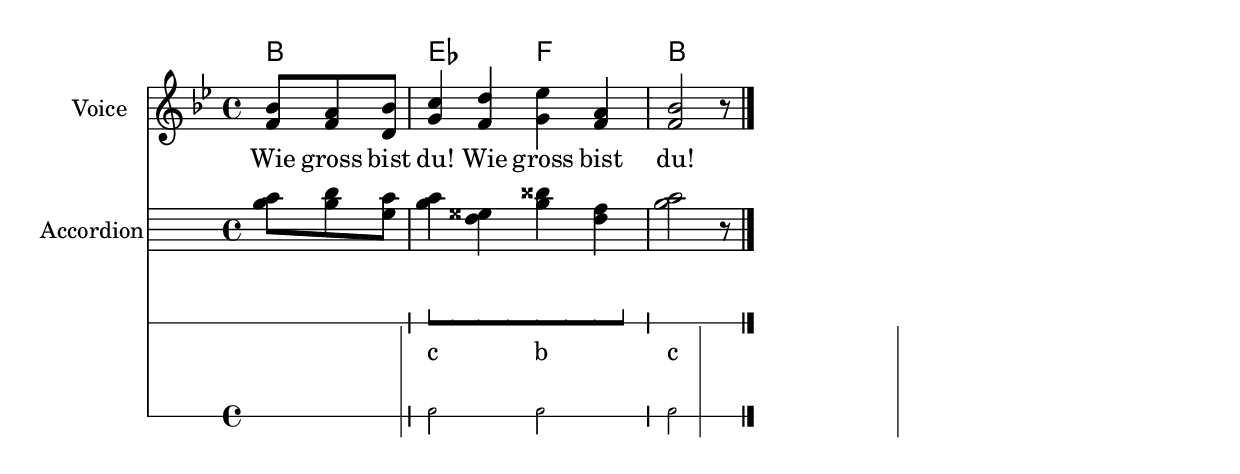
%% Do not edit this file; it is automatically
%% generated from LSR http://lsr.dsi.unimi.it
%% This file is in the public domain.
\version "2.13.16"

\header {
  lsrtags = "template"

  texidoc = "
A template to write a score for a diatonic accordion.

- There is a horizontal staff indicating if the accordion must be
pushed (thick line) or pulled (thin line)

- There is a small rhythmic staff with lyrics that describes the bass
buttons to press. The bar lines are made from gridlines

- The tabulator staff for diatonic accordions shows the geographic
position of the buttons and not (as for every other instrument) the
pitch of the notes; the keys on the melody-side of the accordion are
placed in three columns and about 12 rows


In the tabulator staff notation the outermost column is described with
notes between lines, the innermost column is described with notes
between lines and a cross as accidental, and the middle column is
described with notes on a line, whereby the row in the middle is
represented on the middle line in the staff.


Some words to transpose piano notes to the diatonic accordion:


1. Every diatonic accordion is built for some keys only (for example,
for the keys of C major and F major), so it is important to transpose a
piano melody to match one of these keys. Transpose the source code, not
only the output because this code is required later on to translate it
once more to the tabulator staff. This can be done with the command
@code{displayLilyMusic}.


2. You have to alternate the push- and pull-direction of the accordion
regularly. If the player has a too long part to pull the accordion gets
broken. On the other hand, some harmonies are only available in one
direction. Considering this, decide which parts of the melody are the
push-parts and which the pull-parts.


3. For each pull- or push-part translate the piano notes to the
according tabulature representation.


This snippet comes with a useful optional macro for the jEdit text
editor.

"
  doctitle = "Score for diatonic accordion"
} % begin verbatim

verse = \lyricmode { Wie gross bist du! Wie gross bist du! }

harmonies = \new ChordNames \chordmode {
  \germanChords
  \set chordChanges = ##t
  bes8 bes8 bes8
  es2 f
  bes1
}

NoStem = \override Stem #'transparent = ##t
NoNoteHead = \override NoteHead #'transparent = ##t
ZeroBeam = \override Beam  #'positions = #'(0 . 0)

staffTabLine = \new Staff \with {
  \remove "Time_signature_engraver"
  \remove "Clef_engraver"
} {
  \override Staff.StaffSymbol #'line-positions = #'(0)
  % Shows one horizontal line. The vertical line (simulating a bar-line) is simulated with a gridline
  \set Staff.midiInstrument = #"choir aahs"
  \key c \major
  \relative c''
  {
    % disable the following line to see the the noteheads while writing the song
    \NoNoteHead
    \override NoteHead #'no-ledgers = ##t

    % The beam between 8th-notes is used to draw the push-line
    %How to fast write the push-lines:
    %  1. write repeatedly 'c c c c c c c c |' for the whole length of the song
    %  2. uncomment the line \NoNoteHead
    %  3. compile
    %  4. Mark the positions on which push/pull changes.
    %     In the score-picture click on the position the push- or pull-part starts
    %           (on the noteHead, the cursor will change to a hand-icon).
    %     The cursor in the source code will jump just at this position.
    %   a) If a push-part starts there, replace the 'c' by an 'e['
    %   b) If a pull-part starts there, replace the 'c' by an 's'
    %  5. Switch into 'overwrite-mode' by pressing the 'ins' key.
    %  6. For the pull-parts overwrite the 'c' with 's'
    %  7. For every push-part replace the last 'c' with 'e]'
    %        8. Switch into 'insert-mode' again
    %  9. At last it should look lik e.g. (s s e[ c | c c c c c c c c | c c c c c c e] s s)
    % 10. re-enable the line \NoNoteHead
    \autoBeamOff
    \ZeroBeam
    s8 s s e[ c c c c c c e] | s s s s s
  }
}

%{
%}

% Accordion melody in tabulator score
% 1. Place a copy of the piano melody below
% 2. Separate piano melody into pull- and push-parts according to the staffTabLine you've already made
% 3. For each line: Double the line. Remark the 1st one (Keeps unchanged as reference) and then change the second line using the transformation paper
%    or the macros 'conv2diaton push.bsh' and 'conv2diaton pull.bsh'
% Tips:
% - In jEdit Search & Replace mark the Option 'Keep Dialog'

AccordionTabTwoCBesDur = {
  % pull 1
  %<f' bes'>8 <f' a'>8 <d' bes'>8 |
  <g'' a''>8 <g'' b''>8 <e'' a''>8 |
  % push 2
  %<g' c''>4 <f' d''> <g' ees''> <f' a'> |
  <g'' a''>4 <d'' eisis''> <g'' bisis''> <d'' f''> |
  % pull 3
  % <f' bes'>2 r8 }
  <g'' a''>2 r8 }

AccordionTab= { \dynamicUp
  % 1. Place a copy of the piano melody above
  % 2. Separate piano melody into pull- and push-parts according to the staffTabLine you've already made
  % 3. For each line: Double the line. Remark the 1st one (Keeps unchanged as reference) and then
  %    change the second line using the transformation paper
  % Tips:
  % - In jEdit Search & Replace mark the Option 'Keep Dialog'
  % -
  \AccordionTabTwoCBesDur
}



\layout {
  \context {
    \Score
    % The vertical line (simulating a bar-line) in
    % the staffBassRhytm is a gridline
    \consists "Grid_line_span_engraver"
  }
  \context {
    \Staff
    \consists "Grid_point_engraver"
    gridInterval = #(ly:make-moment 4 4) % 4/4 - tact. How many beats per bar
    % The following line has to be adjusted O-F-T-E-N.
    \override GridPoint #'Y-extent = #'(-2 . -21)
  }
  \context {
    \ChoirStaff
    \remove "System_start_delimiter_engraver"
  }
}

staffVoice = \new Staff = astaffvoice  {
  \time 4/4
  \set Staff.instrumentName = "Voice"
  \set Staff.midiInstrument = "voice oohs"
  \key bes \major
  \partial 8*3
  \clef treble
  {
    \context Voice = "melodyVoi"
    { <f' bes'>8 <f' a'>8 <d' bes'>8 | <g' c''>4 <f' d''> <g' es''> <f' a'> | <f' bes'>2 r8 }
    \bar "|."
  }
}

staffAccordionMel =
\new Staff  \with { \remove "Clef_engraver" } {
  #(set-accidental-style 'forget) %Set the accidentals (Vorzeichen) for each note,
  %do not remember them for the rest of the measure.
  \time 4/4
  \set Staff.instrumentName="Accordion"
  \set Staff.midiInstrument="voice oohs"
  \key c \major
  \clef treble
  { \AccordionTab \bar "|." }
}

AltOn =
#(define-music-function (parser location mag) (number?)
  #{ \override Stem #'length = #$(* 7.0 mag)
      \override NoteHead #'font-size =
#$(inexact->exact (* (/ 6.0 (log 2.0)) (log mag))) #})

AltOff = {
  \revert Stem #'length
  \revert NoteHead #'font-size
}

BassRhytm = {s4 s8 | c2 c2 | c2 s8 }
LyricBassRhythmI=  \lyricmode { c b | c }

staffBassRhytm =
\new Staff = staffbass \with { \remove "Clef_engraver" } {
  % This is not a RhythmicStaff  because it must be possible to append lyrics.

  \override Score.GridLine #'extra-offset = #'( 13.0 . 0.0 ) % x.y
  \override Staff.StaffSymbol #'line-positions = #'( 0 )
  % Shows one horizontal line. The vertical line (simulating a bar-line) is simulated by a grid
  % Search for 'grid' in this page to find all related functions
  \time 4/4
  {
    \context Voice = "VoiceBassRhytm"
    \stemDown \AltOn #0.6
    \relative c''
    {
      \BassRhytm
    }
    \AltOff
    \bar "|."
  }
}

\score {
  \new ChoirStaff <<
    \harmonies
    \staffVoice
    \context Lyrics = "lmelodyVoi"
      \with { alignBelowContext = astaffvoice }
      \lyricsto melodyVoi \verse
    \staffAccordionMel
    \staffTabLine
    \staffBassRhytm
    \context Lyrics = "lBassRhytmAboveI"
      \with { alignAboveContext = staffbass }
      \lyricsto VoiceBassRhytm \LyricBassRhythmI
  >>
}
%}

